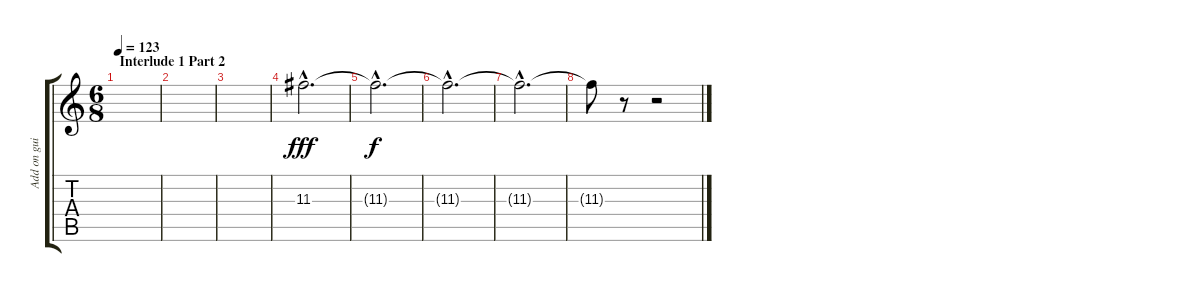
\track ("Add on guitar " "Add on gui") {instrument distortionguitar}
\staff {score tabs}
\tuning (E4 B3 G3 D3 A2 E2) {hide}
\ts (6 8)
\section ("" "Interlude 1 Part 2")
\tempo 123
\clef g2
\ks c
|
|
|
11.3{hac}.2{d dy fff volume 7} |
11.3{hac t}.2{d dy f} |
11.3{hac t}.2{d volume 16} |
11.3{hac t}.2{d} |
11.3{t}.8 r.8 r.2
